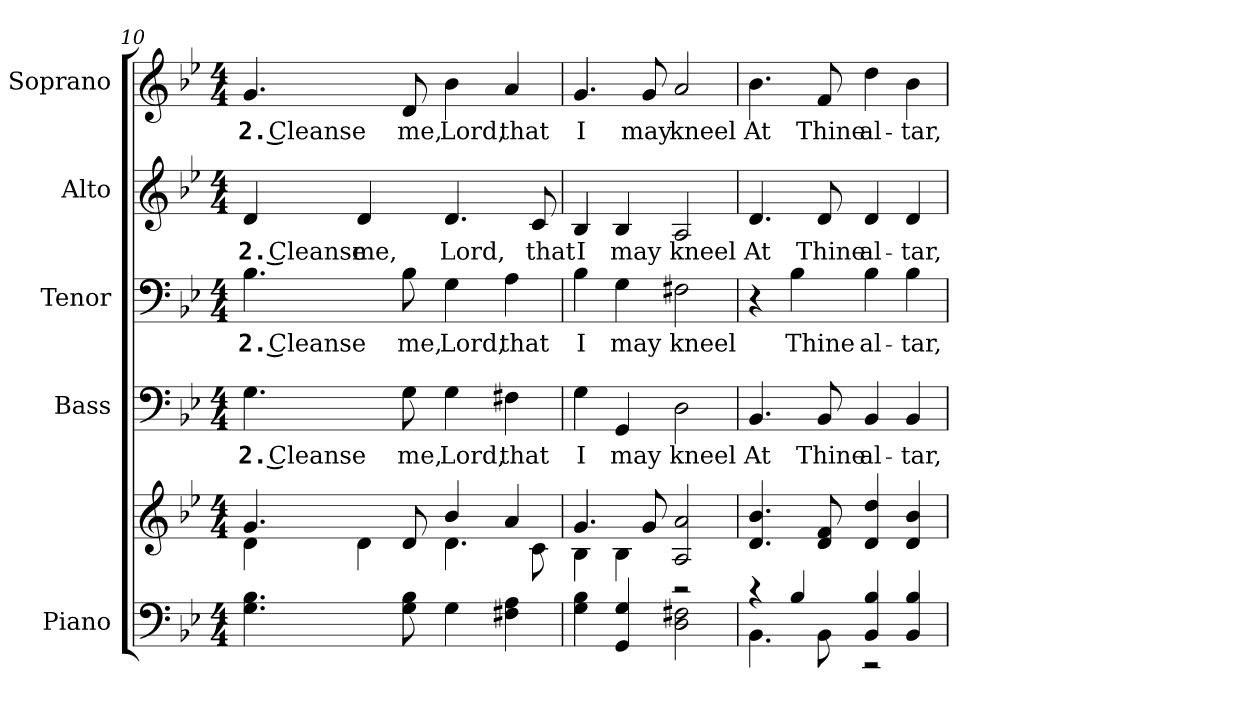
**kern	**kern	**kern	**text	**kern	**text	**kern	**text	**kern	**text
*part5	*part5	*part4	*part4	*part3	*part3	*part2	*part2	*part1	*part1
*staff6	*staff5	*staff4	*staff4	*staff3	*staff3	*staff2	*staff2	*staff1	*staff1
*I"Piano	*	*I"Bass	*	*I"Tenor	*	*I"Alto	*	*I"Soprano	*
*I'Pno.	*	*I'B.	*	*I'T.	*	*I'A.	*	*I'S.	*
*clefF4	*clefG2	*clefF4	*	*clefF4	*	*clefG2	*	*clefG2	*
*k[b-e-]	*k[b-e-]	*k[b-e-]	*	*k[b-e-]	*	*k[b-e-]	*	*k[b-e-]	*
*B-:	*B-:	*B-:	*	*B-:	*	*B-:	*	*B-:	*
*M4/4	*M4/4	*M4/4	*	*M4/4	*	*M4/4	*	*M4/4	*
=10	=10	=10	=10	=10	=10	=10	=10	=10	=10
*	*^	*	*	*	*	*	*	*	*
!	!	!	!	!LO:LY:b:color=#000000	!	!	!	!	!	!
!	!	!	!	!	!	!LO:LY:b:color=#000000	!	!	!	!
!	!	!	!	!	!	!	!	!LO:LY:b:color=#000000	!	!
!	!	!	!	!	!	!	!	!	!	!LO:LY:b:color=#000000
4.Gi\ 4.B-i	4.gi/	4di\	4.Gi\	2. Cleanse	4.B-i\	2. Cleanse	4di/	2. Cleanse	4.gi/	2. Cleanse
!	!	!	!	!	!	!	!	!LO:LY:b:color=#000000	!	!
.	.	4di\	.	.	.	.	4di/	me,	.	.
!	!	!	!	!LO:LY:b:color=#000000	!	!	!	!	!	!
!	!	!	!	!	!	!LO:LY:b:color=#000000	!	!	!	!
!	!	!	!	!	!	!	!	!	!	!LO:LY:b:color=#000000
8Gi\ 8B-i	8di/	.	8Gi\	me,	8B-i\	me,	.	.	8di/	me,
!	!	!	!	!LO:LY:b:color=#000000	!	!	!	!	!	!
!	!	!	!	!	!	!LO:LY:b:color=#000000	!	!	!	!
!	!	!	!	!	!	!	!	!LO:LY:b:color=#000000	!	!
!	!	!	!	!	!	!	!	!	!	!LO:LY:b:color=#000000
4Gi\	4b-i/	4.di\	4Gi\	Lord,	4Gi\	Lord,	4.di/	Lord,	4b-i\	Lord,
!	!	!	!	!LO:LY:b:color=#000000	!	!	!	!	!	!
!	!	!	!	!	!	!LO:LY:b:color=#000000	!	!	!	!
!	!	!	!	!	!	!	!	!	!	!LO:LY:b:color=#000000
4F#Xi\ 4Ai	4ai/	.	4F#Xi\	that	4Ai\	that	.	.	4ai/	that
!	!	!	!	!	!	!	!	!LO:LY:b:color=#000000	!	!
.	.	8ci\	.	.	.	.	8ci/	that	.	.
!!LO:PB:g=z
=11	=11	=11	=11	=11	=11	=11	=11	=11	=11	=11
!	!	!	!	!LO:LY:b:color=#000000	!	!	!	!	!	!
!	!	!	!	!	!	!LO:LY:b:color=#000000	!	!	!	!
!	!	!	!	!	!	!	!	!LO:LY:b:color=#000000	!	!
!	!	!	!	!	!	!	!	!	!	!LO:LY:b:color=#000000
4Gi\ 4B-i	4.gi/	4B-i\	4Gi\	I	4B-i\	I	4B-i/	I	4.gi/	I
!	!	!	!	!LO:LY:b:color=#000000	!	!	!	!	!	!
!	!	!	!	!	!	!LO:LY:b:color=#000000	!	!	!	!
!	!	!	!	!	!	!	!	!LO:LY:b:color=#000000	!	!
4GGi/ 4Gi	.	4B-i\	4GGi/	may	4Gi\	may	4B-i/	may	.	.
!	!	!	!	!	!	!	!	!	!	!LO:LY:b:color=#000000
.	8gi/	.	.	.	.	.	.	.	8gi/	may
!	!	!	!	!LO:LY:b:color=#000000	!	!	!	!	!	!
!	!	!	!	!	!	!LO:LY:b:color=#000000	!	!	!	!
!	!	!	!	!	!	!	!	!LO:LY:b:color=#000000	!	!
!	!	!	!	!	!	!	!	!	!	!LO:LY:b:color=#000000
2Di\ 2F#Xi	2Ai/ 2ai	2r	2Di\	kneel	2F#Xi\	kneel	2Ai/	kneel	2ai/	kneel
*	*v	*v	*	*	*	*	*	*	*	*
=12	=12	=12	=12	=12	=12	=12	=12	=12	=12
*^	*	*	*	*	*	*	*	*	*
*	*	*^	*	*	*	*	*	*	*	*
!	!	!	!	!	!LO:LY:b:color=#000000	!	!	!	!	!	!
*	*	*v	*v	*	*	*	*	*	*	*	*
*	*	*^	*	*	*	*	*	*	*	*
!	!	!	!	!	!	!	!	!	!LO:LY:b:color=#000000	!	!
*	*	*v	*v	*	*	*	*	*	*	*	*
*	*	*^	*	*	*	*	*	*	*	*
!	!	!	!	!	!	!	!	!	!	!	!LO:LY:b:color=#000000
*	*	*v	*v	*	*	*	*	*	*	*	*
4r	4.BB-i\	4.di/ 4.b-i	4.BB-i/	At	4r	.	4.di/	At	4.b-i\	At
!	!	!	!	!	!	!LO:LY:b:color=#000000	!	!	!	!
4B-i/	.	.	.	.	4B-i\	Thine	.	.	.	.
!	!	!	!	!LO:LY:b:color=#000000	!	!	!	!	!	!
!	!	!	!	!	!	!	!	!LO:LY:b:color=#000000	!	!
!	!	!	!	!	!	!	!	!	!	!LO:LY:b:color=#000000
.	8BB-i\	8di/ 8fi	8BB-i/	Thine	.	.	8di/	Thine	8fi/	Thine
!	!	!	!	!LO:LY:b:color=#000000	!	!	!	!	!	!
!	!	!	!	!	!	!LO:LY:b:color=#000000	!	!	!	!
!	!	!	!	!	!	!	!	!LO:LY:b:color=#000000	!	!
!	!	!	!	!	!	!	!	!	!	!LO:LY:b:color=#000000
4BB-i/ 4B-i	2r	4di/ 4ddi	4BB-i/	al-	4B-i\	al-	4di/	al-	4ddi\	al-
!	!	!	!	!LO:LY:b:color=#000000	!	!	!	!	!	!
!	!	!	!	!	!	!LO:LY:b:color=#000000	!	!	!	!
!	!	!	!	!	!	!	!	!LO:LY:b:color=#000000	!	!
!	!	!	!	!	!	!	!	!	!	!LO:LY:b:color=#000000
4BB-i/ 4B-i	.	4di/ 4b-i	4BB-i/	-tar,	4B-i\	-tar,	4di/	-tar,	4b-i\	-tar,
*v	*v	*	*	*	*	*	*	*	*	*
=	=	=	=	=	=	=	=	=	=
*-	*-	*-	*-	*-	*-	*-	*-	*-	*-
